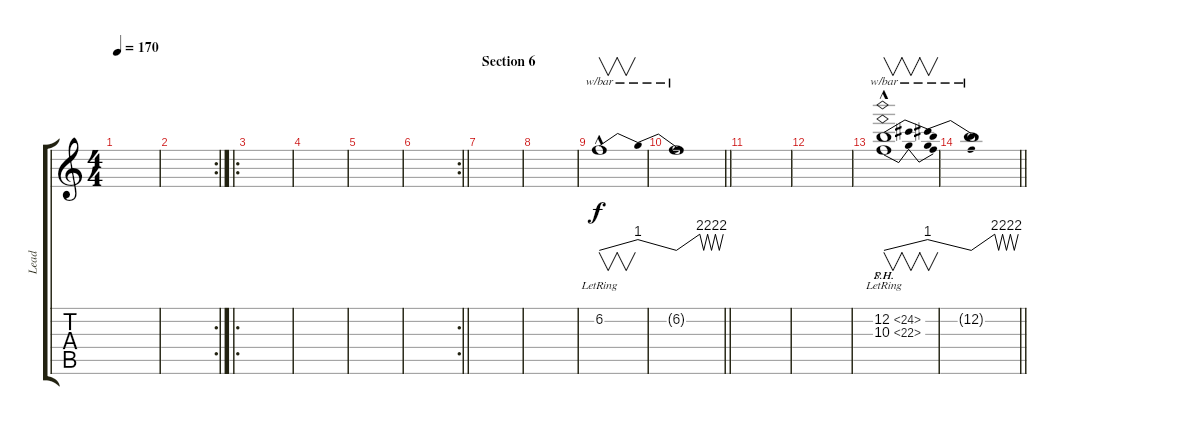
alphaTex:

\track ("Lead" "Lead") {instrument distortionguitar}
\staff {score tabs}
\tuning (E4 B3 G3 D3 A2 E2) {hide}
\ts (4 4)
\tempo 170
\clef g2
\ks c
|
\rc 2
|
\ro
|
|
|
\rc 2
\barLineRight lightlight
|
\section ("" "Section 6")
|
|
6.2{hac lr}.1{v tbe (dip default 0 0 30 4 60 0)} |
\barLineRight lightlight
6.2{t}.1{tbe (custom default 0 0 30 8 35 0 40 8 45 0 50 8 55 0 60 8)} |
|
|
(12.2{sh 12 hac lr} 10.3{ph 12}).1{v tbe (dip default 0 0 30 4 60 0)} |
\barLineRight lightlight
12.2{t}.1{tbe (custom default 0 0 30 8 35 0 40 8 45 0 50 8 55 0 60 8)}
